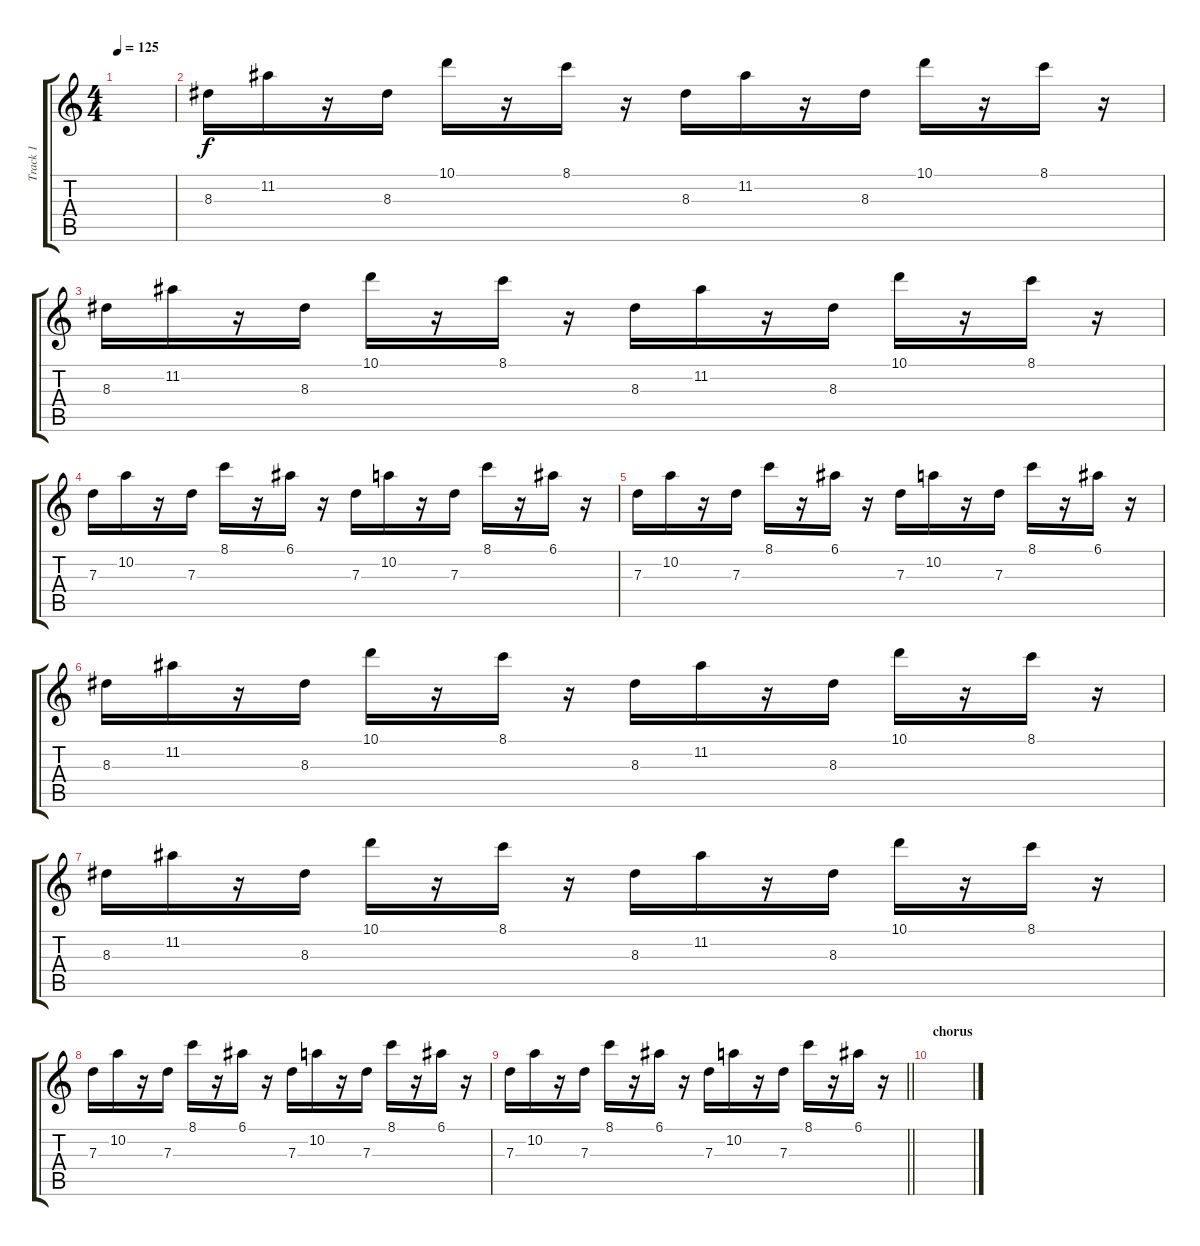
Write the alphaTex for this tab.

\track ("Track 1" "Track 1") {instrument overdrivenguitar}
\staff {score tabs}
\tuning (E4 B3 G3 D3 A2 E2) {hide}
\ts (4 4)
\tempo 125
\clef g2
\ks c
|
8.3.16 11.2.16 r.16 8.3.16 10.1.16 r.16 8.1.16 r.16 8.3.16 11.2.16 r.16 8.3.16 10.1.16 r.16 8.1.16 r.16 |
8.3.16 11.2.16 r.16 8.3.16 10.1.16 r.16 8.1.16 r.16 8.3.16 11.2.16 r.16 8.3.16 10.1.16 r.16 8.1.16 r.16 |
7.3.16 10.2.16 r.16 7.3.16 8.1.16 r.16 6.1.16 r.16 7.3.16 10.2.16 r.16 7.3.16 8.1.16 r.16 6.1.16 r.16 |
7.3.16 10.2.16 r.16 7.3.16 8.1.16 r.16 6.1.16 r.16 7.3.16 10.2.16 r.16 7.3.16 8.1.16 r.16 6.1.16 r.16 |
8.3.16 11.2.16 r.16 8.3.16 10.1.16 r.16 8.1.16 r.16 8.3.16 11.2.16 r.16 8.3.16 10.1.16 r.16 8.1.16 r.16 |
8.3.16 11.2.16 r.16 8.3.16 10.1.16 r.16 8.1.16 r.16 8.3.16 11.2.16 r.16 8.3.16 10.1.16 r.16 8.1.16 r.16 |
7.3.16 10.2.16 r.16 7.3.16 8.1.16 r.16 6.1.16 r.16 7.3.16 10.2.16 r.16 7.3.16 8.1.16 r.16 6.1.16 r.16 |
\barLineRight lightlight
7.3.16 10.2.16 r.16 7.3.16 8.1.16 r.16 6.1.16 r.16 7.3.16 10.2.16 r.16 7.3.16 8.1.16 r.16 6.1.16 r.16 |
\section ("" "chorus")
